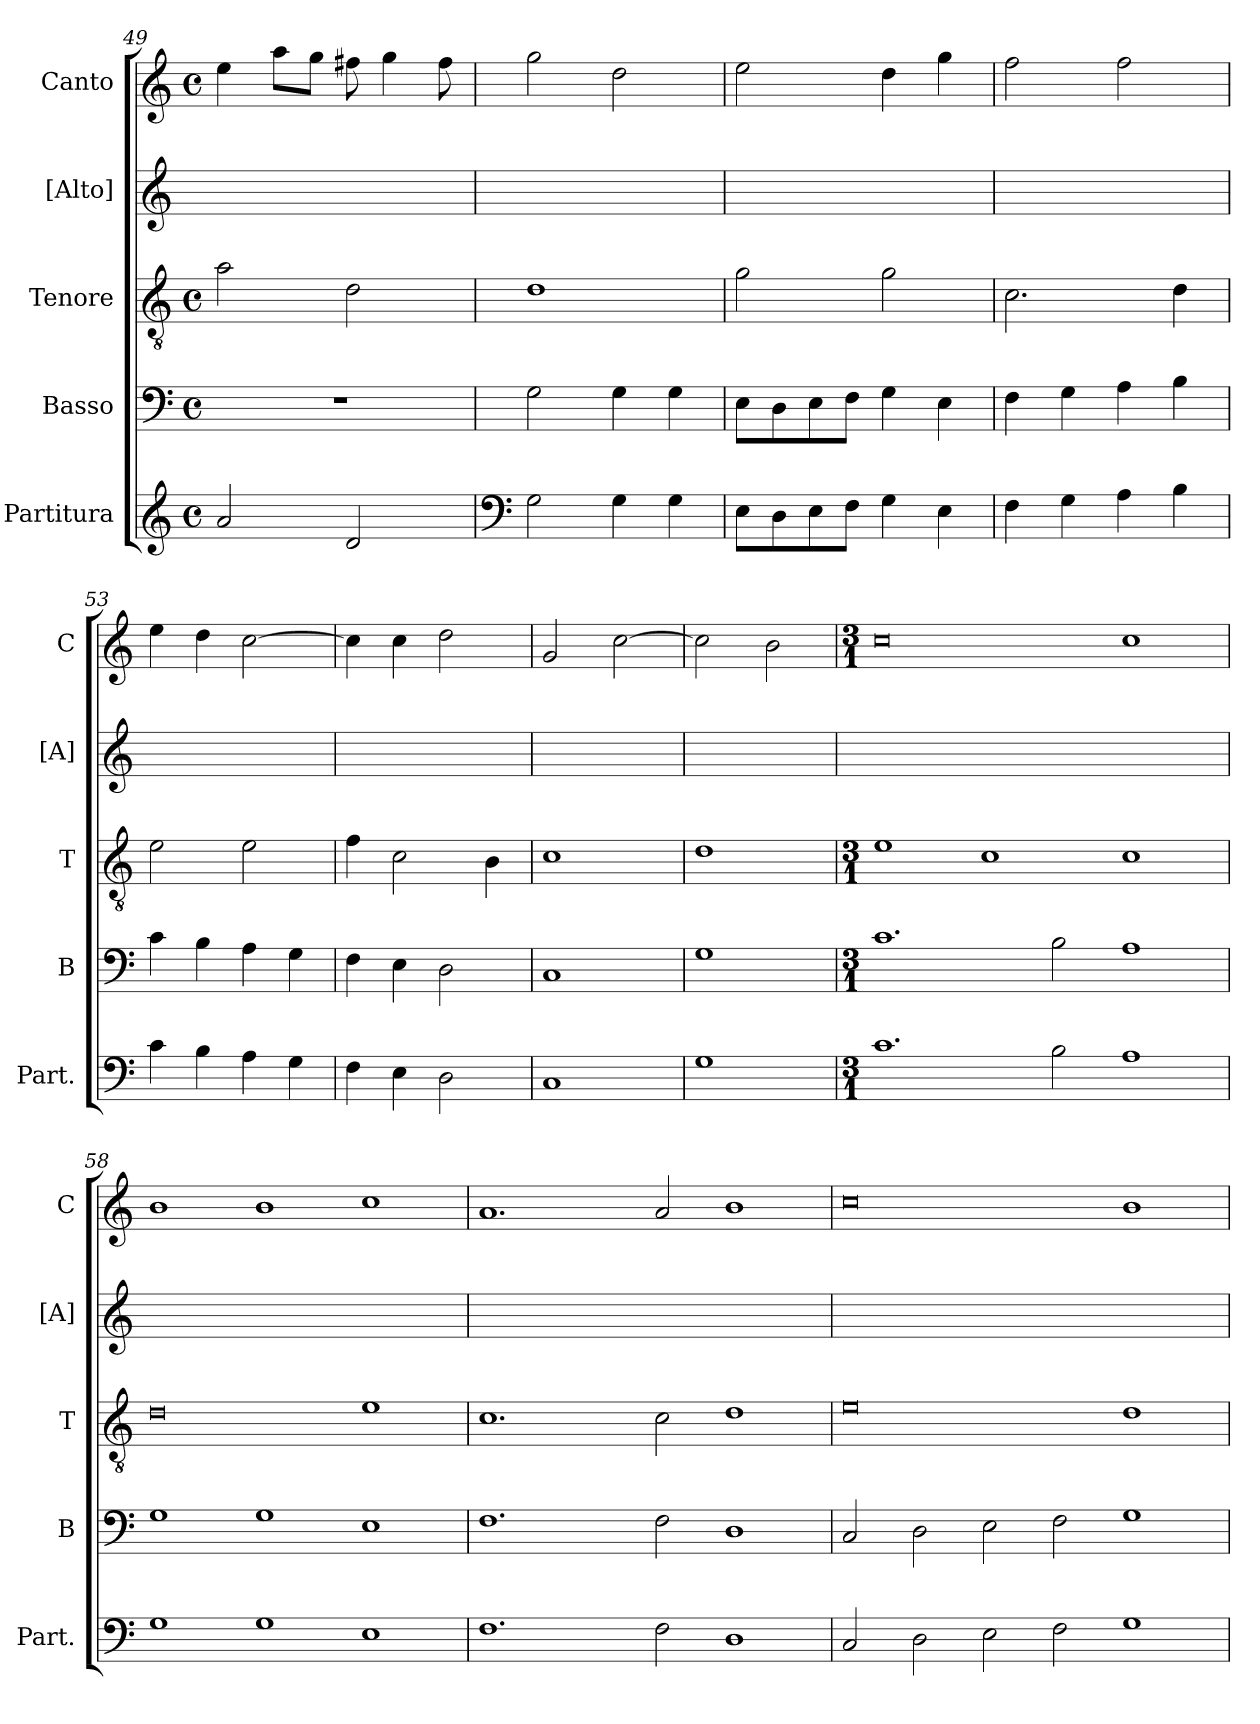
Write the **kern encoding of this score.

**kern	**kern	**kern	**kern	**kern
*part5	*part4	*part3	*part2	*part1
*staff5	*staff4	*staff3	*staff2	*staff1
*I"Partitura	*I"Basso	*I"Tenore	*I"[Alto]	*I"Canto
*I'Part.	*I'B	*I'T	*I'[A]	*I'C
*clefG2	*clefF4	*clefGv2	*clefG2	*clefG2
*k[]	*k[]	*k[]	*k[]	*k[]
*M4/4	*M4/4	*M4/4	*	*M4/4
*met(c)	*met(c)	*met(c)	*	*met(c)
=49	=49	=49	=49	=49
2a/	1r	2a\	1ryy	4ee\
.	.	.	.	8aa\L
.	.	.	.	8gg\J
2d/	.	2d\	.	8ff#X\
.	.	.	.	4gg\
.	.	.	.	8ff#\
=50	=50	=50	=50	=50
*clefF4	*	*	*	*
2G\	2G\	1d	1ryy	2gg\
4G\	4G\	.	.	2dd\
4G\	4G\	.	.	.
=51	=51	=51	=51	=51
8E\L	8E\L	2g\	1ryy	2ee\
8D\	8D\	.	.	.
8E\	8E\	.	.	.
8F\J	8F\J	.	.	.
4G\	4G\	2g\	.	4dd\
4E\	4E\	.	.	4gg\
=52	=52	=52	=52	=52
4F\	4F\	2.c\	1ryy	2ff\
4G\	4G\	.	.	.
4A\	4A\	.	.	2ff\
4B\	4B\	4d\	.	.
=53	=53	=53	=53	=53
4c\	4c\	2e\	1ryy	4ee\
4B\	4B\	.	.	4dd\
4A\	4A\	2e\	.	[2cc\
4G\	4G\	.	.	.
=54	=54	=54	=54	=54
4F\	4F\	4f\	1ryy	4cc\]
4E\	4E\	2c\	.	4cc\
2D\	2D\	.	.	2dd\
.	.	4B\	.	.
=55	=55	=55	=55	=55
1C	1C	1c	1ryy	2g/
.	.	.	.	[2cc\
=56	=56	=56	=56	=56
1G	1G	1d	1ryy	2cc\]
.	.	.	.	2b\
=57	=57	=57	=57	=57
*M3/1	*M3/1	*M3/1	*	*M3/1
*	*	*	*	*MM480
1.c	1.c	1e	1ryy	0cc
.	.	1c	0ryy	.
2B\	2B\	.	.	.
1A	1A	1c	.	1cc
=58	=58	=58	=58	=58
1G	1G	0d	1ryy	1b
1G	1G	.	0ryy	1b
1E	1E	1e	.	1cc
=59	=59	=59	=59	=59
1.F	1.F	1.c	1ryy	1.a
.	.	.	0ryy	.
2F\	2F\	2c\	.	2a/
1D	1D	1d	.	1b
=60	=60	=60	=60	=60
2C/	2C/	0e	1ryy	0cc
2D\	2D\	.	.	.
2E\	2E\	.	0ryy	.
2F\	2F\	.	.	.
1G	1G	1d	.	1b
=	=	=	=	=
*-	*-	*-	*-	*-
